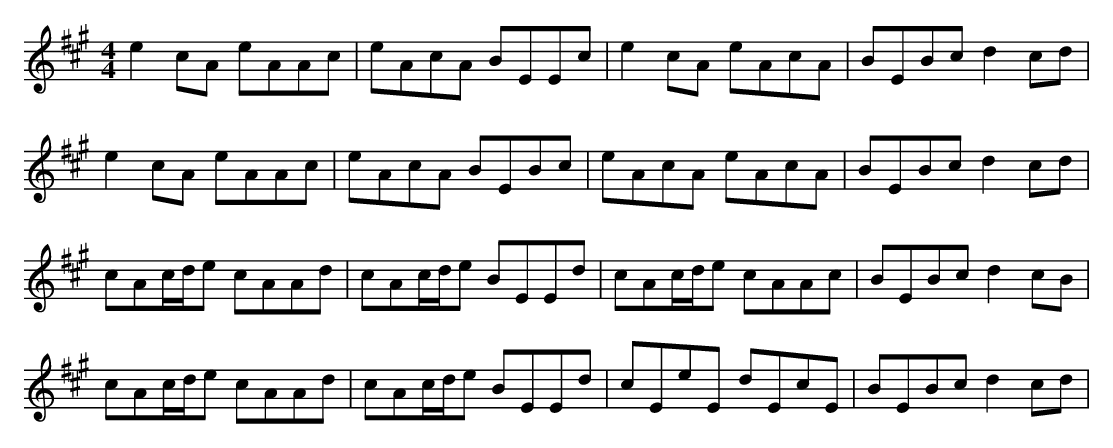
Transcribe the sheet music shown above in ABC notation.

X:1
M:4/4
K:A
e2cA eAAc|eAcA BEEc|e2cA eAcA|BEBc d2cd|
e2cA eAAc|eAcA BEBc|eAcA eAcA|BEBc d2cd|
cAc/d/e cAAd|cAc/d/e BEEd|cAc/d/e cAAc|BEBc d2cB|
cAc/d/e cAAd|cAc/d/e BEEd|cEeE dEcE|BEBc d2cd|
